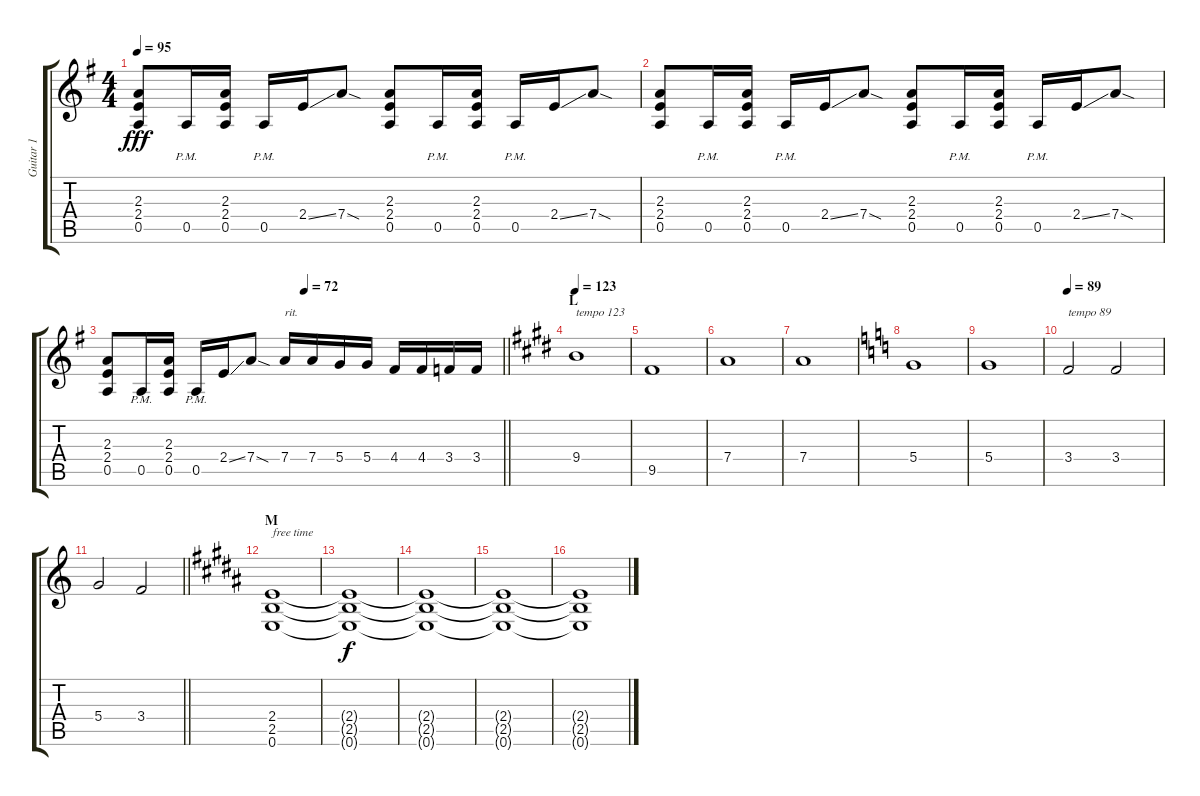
\track ("Guitar 1" "Guitar 1") {instrument distortionguitar}
\staff {score tabs}
\tuning (E4 B3 G3 D3 A2 E2) {hide}
\ts (4 4)
\tempo 95
\clef g2
\ks g
(2.3 2.4 0.5).8{dy fff} 0.5{pm}.16 (2.3 2.4 0.5).16 0.5{pm}.16 2.4{ss}.16 7.4{sod}.8 (2.3 2.4 0.5).8 0.5{pm}.16 (2.3 2.4 0.5).16 0.5{pm}.16 2.4{ss}.16 7.4{sod}.8 |
(2.3 2.4 0.5).8 0.5{pm}.16 (2.3 2.4 0.5).16 0.5{pm}.16 2.4{ss}.16 7.4{sod}.8 (2.3 2.4 0.5).8 0.5{pm}.16 (2.3 2.4 0.5).16 0.5{pm}.16 2.4{ss}.16 7.4{sod}.8 |
\tempo (72 0.5)
\barLineRight lightlight
(2.3 2.4 0.5).8 0.5{pm}.16 (2.3 2.4 0.5).16 0.5{pm}.16 2.4{ss}.16 7.4{sod}.8 7.4.16{txt "rit."} 7.4.16 5.4.16 5.4.16 4.4.16 4.4.16 3.4.16 3.4.16 |
\section ("" "L")
\tempo 123
\ks e
9.4.1{txt "tempo 123"} |
9.5.1 |
7.4.1 |
7.4.1 |
\ks c
5.4.1 |
5.4.1 |
\tempo 89
3.4.2{txt "tempo 89"} 3.4.2 |
\barLineRight lightlight
5.4.2 3.4.2 |
\section ("" "M")
\ks b
(2.4 2.5 0.6).1{txt "free time"} |
(2.4{t} 2.5{t} 0.6{t}).1{dy f} |
(2.4{t} 2.5{t} 0.6{t}).1 |
(2.4{t} 2.5{t} 0.6{t}).1 |
(2.4{t} 2.5{t} 0.6{t}).1
